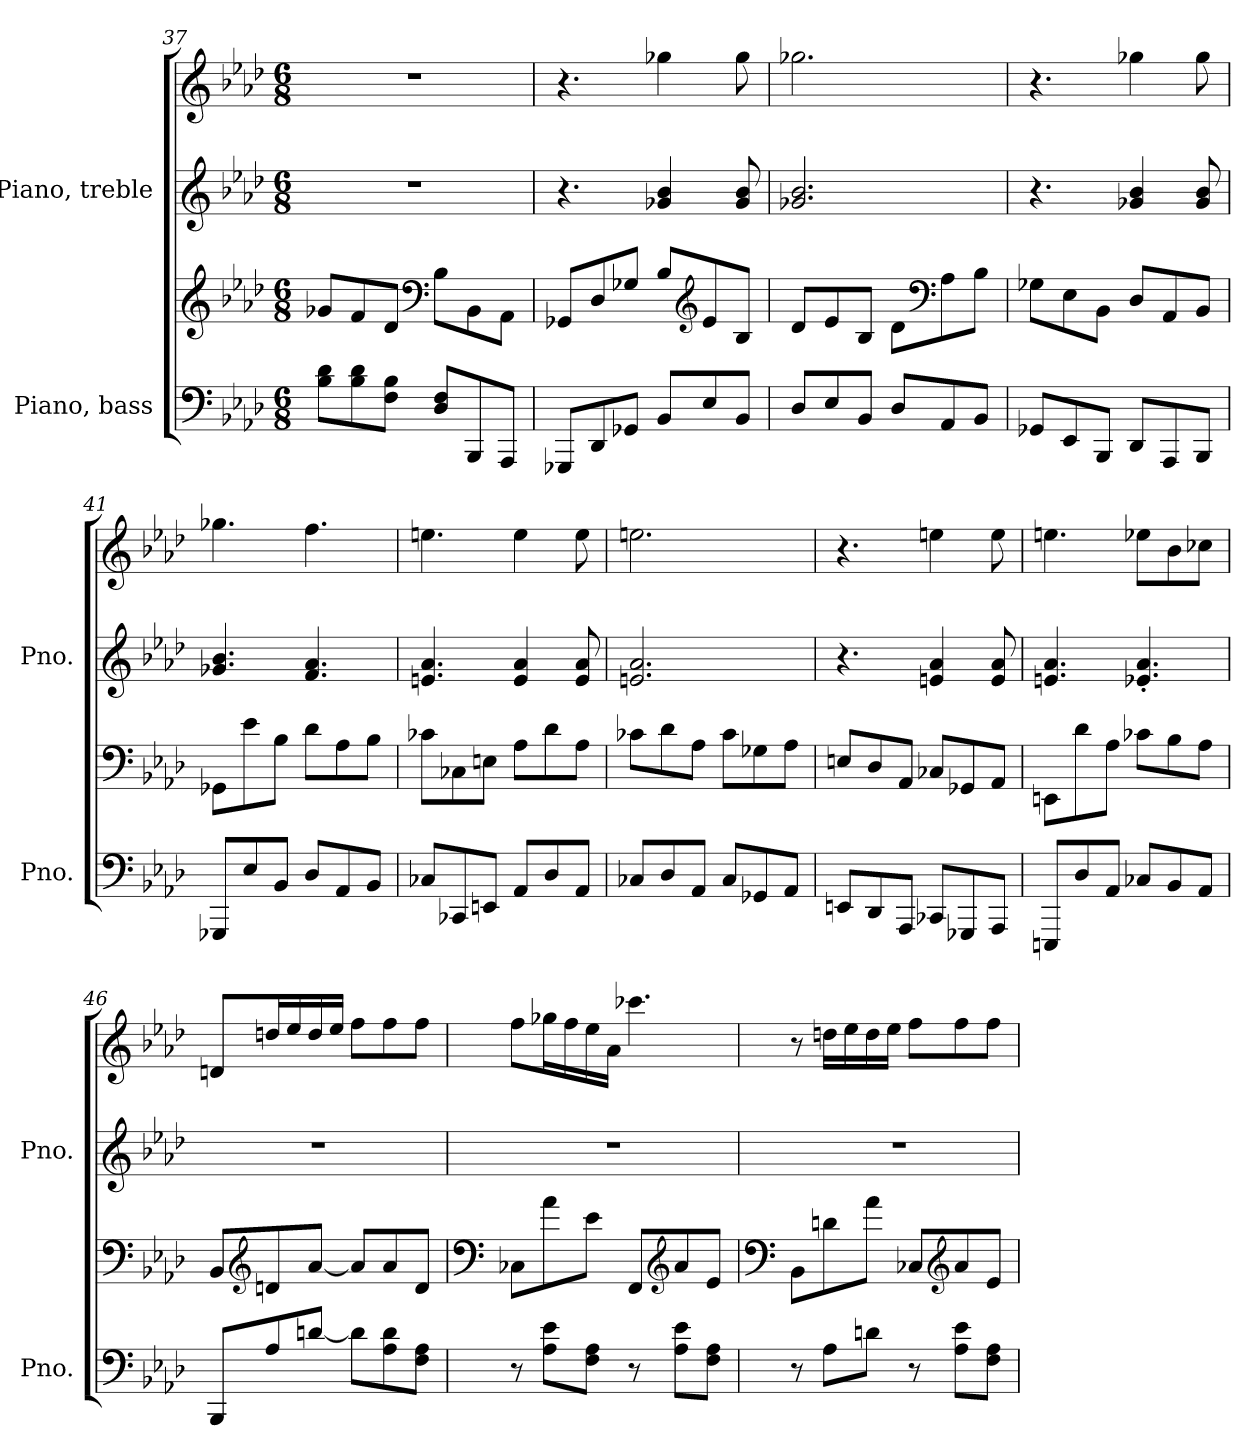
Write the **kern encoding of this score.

**kern	**kern	**kern	**kern
*part2	*part2	*part1	*part1
*staff4	*staff3	*staff2	*staff1
*I"Piano, bass	*	*I"Piano, treble	*
*I'Pno.	*	*I'Pno.	*
*clefF4	*clefG2	*clefG2	*clefG2
*k[b-e-a-d-]	*k[b-e-a-d-]	*k[b-e-a-d-]	*k[b-e-a-d-]
*M6/8	*M6/8	*M6/8	*M6/8
=37	=37	=37	=37
8B-\ 8d-\L	8g-X/L	2.r	2.r
8B-\ 8d-\	8f/	.	.
8F\ 8B-\J	8d-/J	.	.
*	*clefF4	*	*
8D-/ 8F/L	8B-\L	.	.
8BBB-/	8BB-\	.	.
8AAA-/J	8AA-\J	.	.
=38	=38	=38	=38
8GGG-X/L	8GG-X/L	4.r	4.r
8DD-/	8D-/	.	.
8GG-X/J	8G-X/J	.	.
8BB-/L	8B-/L	4g-X/ 4b-/	4gg-X\
*	*clefG2	*	*
8E-/	8e-/	.	.
8BB-/J	8B-/J	8g-/ 8b-/	8gg-\
!!LO:LB:g=z
=39	=39	=39	=39
8D-/L	8d-/L	2.g-X/ 2.b-/	2.gg-X\
8E-/	8e-/	.	.
8BB-/J	8B-/J	.	.
8D-/L	8d-\L	.	.
*	*clefF4	*	*
8AA-/	8A-\	.	.
8BB-/J	8B-\J	.	.
=40	=40	=40	=40
8GG-X/L	8G-X\L	4.r	4.r
8EE-/	8E-\	.	.
8BBB-/J	8BB-\J	.	.
8DD-/L	8D-/L	4g-X/ 4b-/	4gg-X\
8AAA-/	8AA-/	.	.
8BBB-/J	8BB-/J	8g-/ 8b-/	8gg-\
=41	=41	=41	=41
8GGG-X/L	8GG-X\L	4.g-X/ 4.b-/	4.gg-X\
8E-/	8e-\	.	.
8BB-/J	8B-\J	.	.
8D-/L	8d-\L	4.f/ 4.a-/	4.ff\
8AA-/	8A-\	.	.
8BB-/J	8B-\J	.	.
=42	=42	=42	=42
8C-X/L	8c-X\L	4.en/ 4.a-/	4.een\
8CC-X/	8C-X\	.	.
8EEn/J	8En\J	.	.
8AA-/L	8A-\L	4e/ 4a-/	4ee\
8D-/	8d-\	.	.
8AA-/J	8A-\J	8e/ 8a-/	8ee\
=43	=43	=43	=43
8C-X/L	8c-X\L	2.en/ 2.a-/	2.een\
8D-/	8d-\	.	.
8AA-/J	8A-\J	.	.
8C-/L	8c-\L	.	.
8GG-X/	8G-X\	.	.
8AA-/J	8A-\J	.	.
!!LO:PB:g=z
=44	=44	=44	=44
8EEn/L	8En/L	4.r	4.r
8DD-/	8D-/	.	.
8AAA-/J	8AA-/J	.	.
8CC-X/L	8C-X/L	4en/ 4a-/	4een\
8GGG-X/	8GG-X/	.	.
8AAA-/J	8AA-/J	8e/ 8a-/	8ee\
=45	=45	=45	=45
8EEEn/L	8EEn\L	4.en/ 4.a-/	4.een\
8D-/	8d-\	.	.
8AA-/J	8A-\J	.	.
8C-X/L	8c-X\L	4.e-X/' 4.a-/'	8ee-X\L
8BB-/	8B-\	.	8b-\
8AA-/J	8A-\J	.	8cc-X\J
=46	=46	=46	=46
8BBB-/L	8BB-/L	2.r	8dn/L
*	*clefG2	*	*
8A-/	8dn/	.	16ddn/L
.	.	.	16ee-/
[8dn/J	[8a-/J	.	16dd/
.	.	.	16ee-/JJ
8d\L]	8a-/L]	.	8ff\L
8A-\ 8d\	8a-/	.	8ff\
8F\ 8A-\J	8d/J	.	8ff\J
!!LO:LB:g=z
=47	=47	=47	=47
*	*clefF4	*	*
8r	8C-X\L	2.r	8ff\L
8A-\ 8e-\L	8a-\	.	16gg-X\L
.	.	.	16ff\
8F\ 8A-\J	8e-\J	.	16ee-\
.	.	.	16a-\JJ
8r	8FF/L	.	4.ccc-X\
*	*clefG2	*	*
8A-\ 8e-\L	8a-/	.	.
8F\ 8A-\J	8e-/J	.	.
=48	=48	=48	=48
*	*clefF4	*	*
8r	8BB-\L	2.r	8r
8A-\L	8dn\	.	16ddn\LL
.	.	.	16ee-\
8dn\J	8a-\J	.	16dd\
.	.	.	16ee-\JJ
8r	8C-X/L	.	8ff\L
*	*clefG2	*	*
8A-\ 8e-\L	8a-/	.	8ff\
8F\ 8A-\J	8e-/J	.	8ff\J
=	=	=	=
*-	*-	*-	*-
